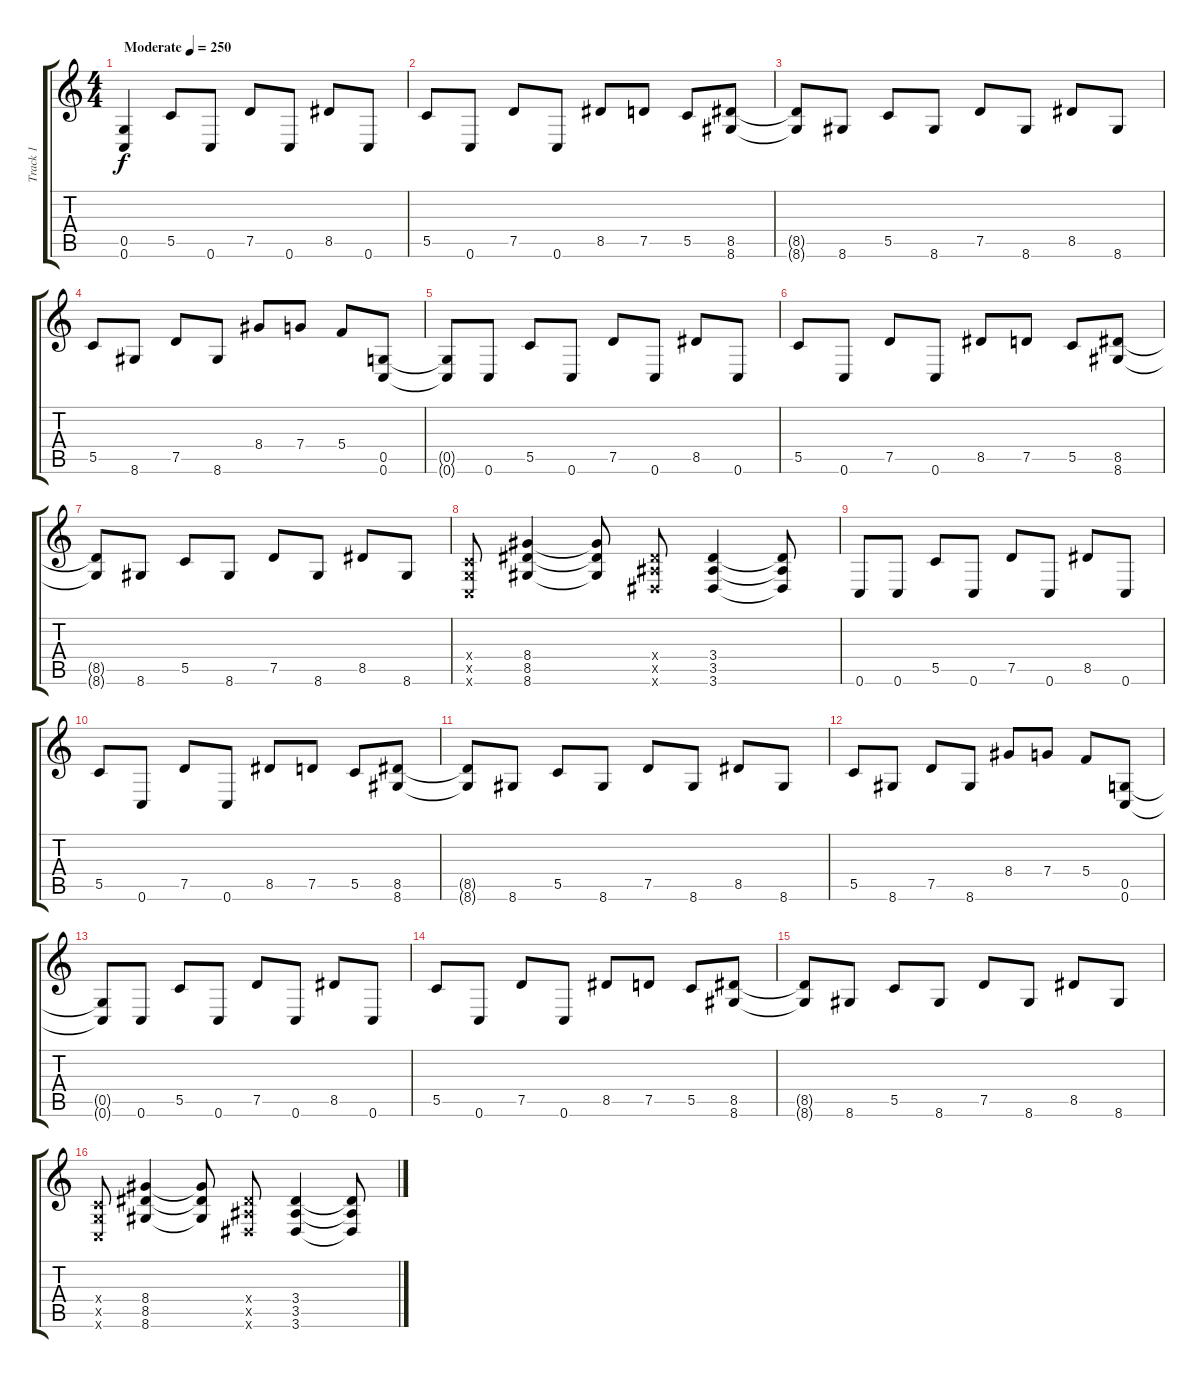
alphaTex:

\track ("Track 1" "Track 1") {instrument distortionguitar}
\staff {score tabs}
\tuning (D4 A3 F3 C3 G2 C2) {hide}
\ts (4 4)
\tempo (250 "Moderate")
\clef g2
\ks c
(0.5 0.6).4{dy f instrument distortionguitar} 5.5.8 0.6.8 7.5.8 0.6.8 8.5.8 0.6.8 |
5.5.8 0.6.8 7.5.8 0.6.8 8.5.8 7.5.8 5.5.8 (8.5 8.6).8 |
(8.5{t} 8.6{t}).8 8.6.8 5.5.8 8.6.8 7.5.8 8.6.8 8.5.8 8.6.8 |
5.5.8 8.6.8 7.5.8 8.6.8 8.4.8 7.4.8 5.4.8 (0.5 0.6).8 |
(0.5{t} 0.6{t}).8 0.6.8 5.5.8 0.6.8 7.5.8 0.6.8 8.5.8 0.6.8 |
5.5.8 0.6.8 7.5.8 0.6.8 8.5.8 7.5.8 5.5.8 (8.5 8.6).8 |
(8.5{t} 8.6{t}).8 8.6.8 5.5.8 8.6.8 7.5.8 8.6.8 8.5.8 8.6.8 |
(0.4{x} 0.5{x} 0.6{x}).8 (8.4 8.5 8.6).4 (8.4{t} 8.5{t} 8.6{t}).8 (3.4{x} 3.5{x} 3.6{x}).8 (3.4 3.5 3.6).4 (3.4{t} 3.5{t} 3.6{t}).8 |
0.6.8 0.6.8 5.5.8 0.6.8 7.5.8 0.6.8 8.5.8 0.6.8 |
5.5.8 0.6.8 7.5.8 0.6.8 8.5.8 7.5.8 5.5.8 (8.5 8.6).8 |
(8.5{t} 8.6{t}).8 8.6.8 5.5.8 8.6.8 7.5.8 8.6.8 8.5.8 8.6.8 |
5.5.8 8.6.8 7.5.8 8.6.8 8.4.8 7.4.8 5.4.8 (0.5 0.6).8 |
(0.5{t} 0.6{t}).8 0.6.8 5.5.8 0.6.8 7.5.8 0.6.8 8.5.8 0.6.8 |
5.5.8 0.6.8 7.5.8 0.6.8 8.5.8 7.5.8 5.5.8 (8.5 8.6).8 |
(8.5{t} 8.6{t}).8 8.6.8 5.5.8 8.6.8 7.5.8 8.6.8 8.5.8 8.6.8 |
(0.4{x} 0.5{x} 0.6{x}).8 (8.4 8.5 8.6).4 (8.4{t} 8.5{t} 8.6{t}).8 (3.4{x} 3.5{x} 3.6{x}).8 (3.4 3.5 3.6).4 (3.4{t} 3.5{t} 3.6{t}).8
